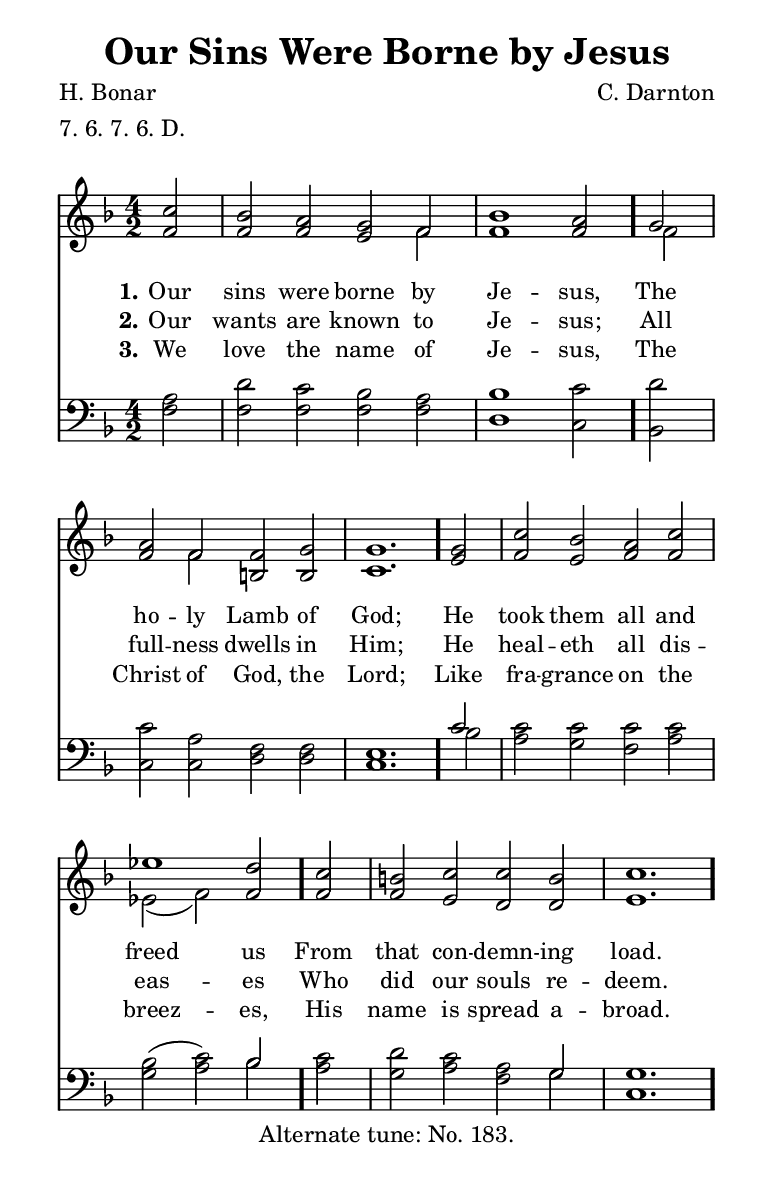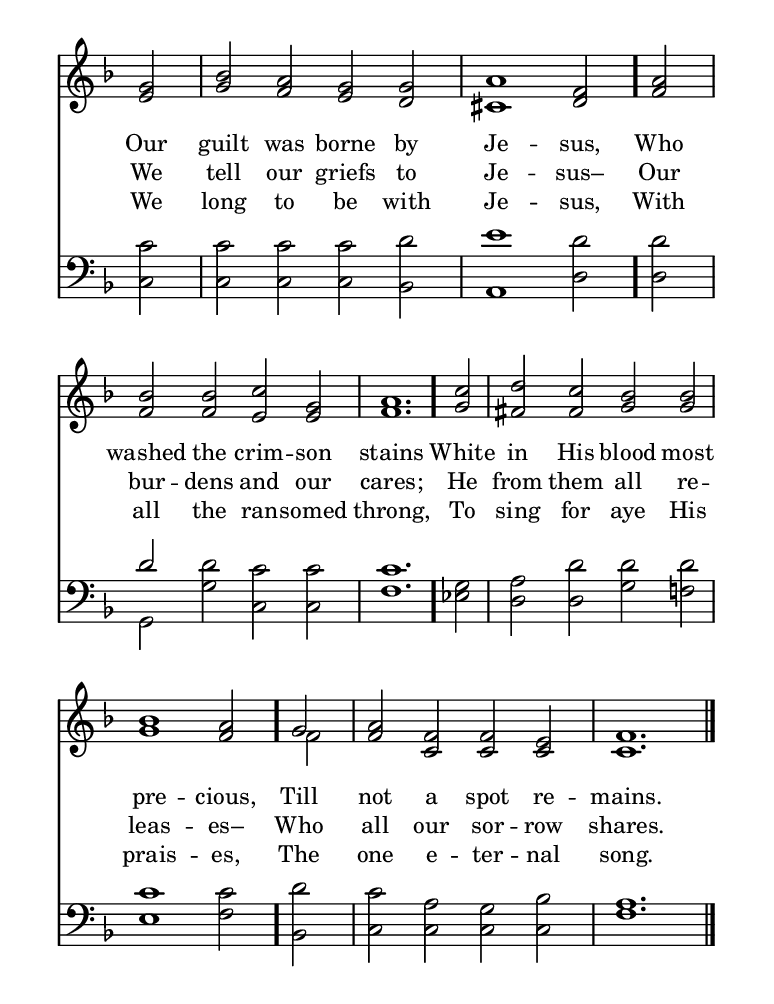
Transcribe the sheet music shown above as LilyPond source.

\include "common/global.ily"
\paper {
  \include "common/paper.ily"
  oddFooterMarkup = \markup { \fill-line { \on-the-fly \first-page "Alternate tune: No. 183." } }
}

\header{
  hymnnumber = "189"
  title = "Our Sins Were Borne by Jesus"
  tunename = "Bridlington"
  meter = "7. 6. 7. 6. D."
  poet = "H. Bonar"
  composer = "C. Darnton"
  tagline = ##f
}

global = {
  \include "common/overrides.ily"
  \override Staff.TimeSignature.style = #'numbered
  \time 4/2
  \override Score.MetronomeMark.transparent = ##t % hide all fermata changes too
  \tempo 2=90
  \key f \major
  \partial 2
  \autoBeamOff
}

notesSoprano = {
\global
\relative c'' {

  c2 | bes a g f | bes1 a2
  g2 | a f f g | g1. \eogbreak
  g2 | c bes a c | ees1 d2
  c2 | b c c b | c1. \eogbreak
  g2 | bes a g g | a1 f2
  a2 | bes bes c g | a1. \eogbreak
  c2 | d c bes bes | bes1 a2
  g2 | a f f e | f1.

  \bar "|."

}
}

notesAlto = {
\global
\relative e' {

  f2 | f f e f | f1 f2
  f2 | f f b, b | c1.
  e2 | f e f f | ees( f) f
  f2 | f e d d | e1.
  e2 | g f e d | cis1 d2
  f2 | f f e e | f1.
  g2 | fis fis g g | g1 f2
  f2 | f c c c | c1.

}
}

notesTenor = {
\global
\relative a {

  a2 | d c bes a | bes1 c2
  d2 | c a f f | e1.
  c'2 | c c c c | bes( c) bes
  c2 | d c a g | g1.
  c2 | c c c d | e1 d2
  d2 | d d c c | c1.
  g2 | a d d d | c1 c2
  d2 | c a g bes | a1.

}
}

notesBass = {
\global
\relative f {

  f2 f f f f | d1 c2
  bes2 | c c d d | c1.
  bes'2 | a g f a | g( a) bes
  a2 | g a f g | c,1.
  c2 | c c c bes | a1 d2
  d2 | g, g' c, c | f1.
  ees2 | d d g f! | e1 f2 % why `!` ?
  bes,2 | c c c c | f1.

}
}

wordsA = \lyricmode {
\set stanza = "1."

Our sins were borne by Je -- sus, \bar "."
The ho -- ly Lamb of God; \bar "."
He took them all and freed us \bar "."
From that con -- demn -- ing load. \bar "."
Our guilt was borne by Je -- sus, \bar "."
Who washed the crim -- son stains \bar "."
White in His blood most pre -- cious, \bar "."
Till not a spot re -- mains. \bar "."

}

wordsB = \lyricmode {
\set stanza = "2."

Our wants are known to Je -- sus;
All full -- ness dwells in Him;
He heal -- eth all dis -- eas -- es
Who did our souls re -- deem.
We tell our griefs to Je -- sus–
Our bur -- dens and our cares;
He from them all re -- leas -- es–
Who all our sor -- row shares.

}

wordsC = \lyricmode {
\set stanza = "3."

We love the name of Je -- sus,
The Christ of God, the Lord;
Like fra -- grance on the breez -- es,
His name is spread a -- broad.
We long to be with Je -- sus,
With all the ran -- somed throng,
To sing for aye His prais -- es,
The one e -- ter -- nal song.

}

\score {
  \context ChoirStaff <<
    \context Staff = upper <<
      \set Staff.autoBeaming = ##f
      \set ChoirStaff.systemStartDelimiter = #'SystemStartBar
      \set ChoirStaff.printPartCombineTexts = ##f
      \partcombine #'(2 . 9) \notesSoprano \notesAlto
      \context NullVoice = sopranos { \voiceOne << \notesSoprano >> }
      \context Lyrics = one   \lyricsto sopranos \wordsA
      \context Lyrics = two   \lyricsto sopranos \wordsB
      \context Lyrics = three \lyricsto sopranos \wordsC
    >>
    \context Staff = men <<
      \set Staff.autoBeaming = ##f
      \clef bass
      \set ChoirStaff.printPartCombineTexts = ##f
      \partcombine #'(2 . 9) \notesTenor \notesBass
    >>
  >>
  \layout {
    \include "common/layout.ily"
  }
  \midi{
    \include "common/midi.ily"
  }
}

\version "2.19.49"  % necessary for upgrading to future LilyPond versions.

% vi:set et ts=2 sw=2 ai nocindent syntax=lilypond:
